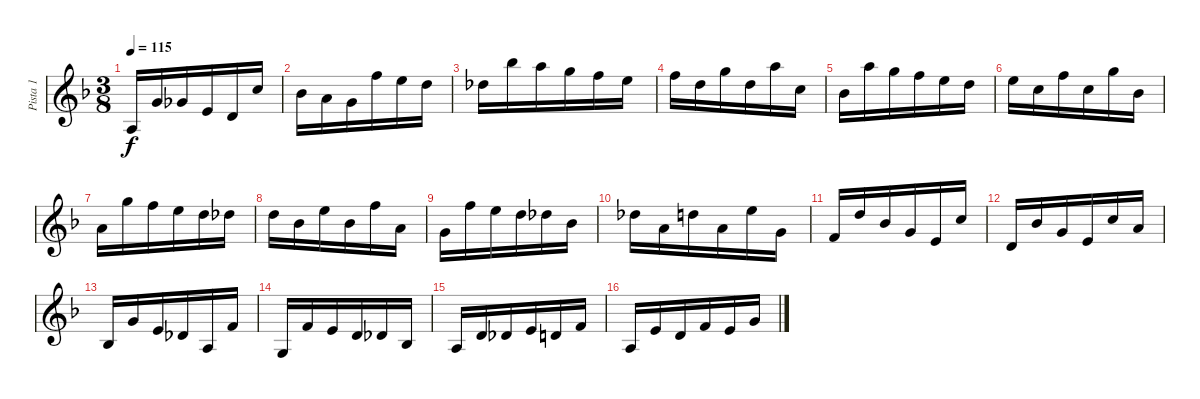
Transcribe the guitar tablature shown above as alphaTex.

\track ("Pista 1" "Pista 1") {instrument acousticguitarsteel}
\staff {score}
\tuning (E4 B3 G3 D3 A2 E2) {hide}
\ts (3 8)
\tempo 115
\clef g2
\ks f
0.5.16{dy f} 0.3.16 4.4.16 2.4.16 0.4.16 1.2.16 |
3.3.16 2.3.16 0.3.16 1.1.16 0.1.16 3.2.16 |
2.2.16 6.1.16 5.1.16 3.1.16 1.1.16 0.1.16 |
1.1.16 3.2.16 3.1.16 3.2.16 5.1.16 1.2.16 |
3.3.16 5.1.16 3.1.16 1.1.16 0.1.16 3.2.16 |
0.1.16 1.2.16 1.1.16 1.2.16 3.1.16 3.3.16 |
2.3.16 3.1.16 1.1.16 0.1.16 3.2.16 2.2.16 |
3.2.16 3.3.16 0.1.16 3.3.16 1.1.16 2.3.16 |
0.3.16 1.1.16 0.1.16 3.2.16 2.2.16 3.3.16 |
2.2.16 2.3.16 3.2.16 2.3.16 0.1.16 0.3.16 |
3.4.16 3.2.16 3.3.16 0.3.16 2.4.16 1.2.16 |
0.4.16 3.3.16 0.3.16 2.4.16 1.2.16 2.3.16 |
1.5.16 0.3.16 2.4.16 4.5.16 0.5.16 3.4.16 |
3.6.16 3.4.16 2.4.16 0.4.16 4.5.16 1.5.16 |
0.5.16 0.4.16 4.5.16 2.4.16 0.4.16 3.4.16 |
0.5.16 2.4.16 0.4.16 3.4.16 2.4.16 0.3.16
